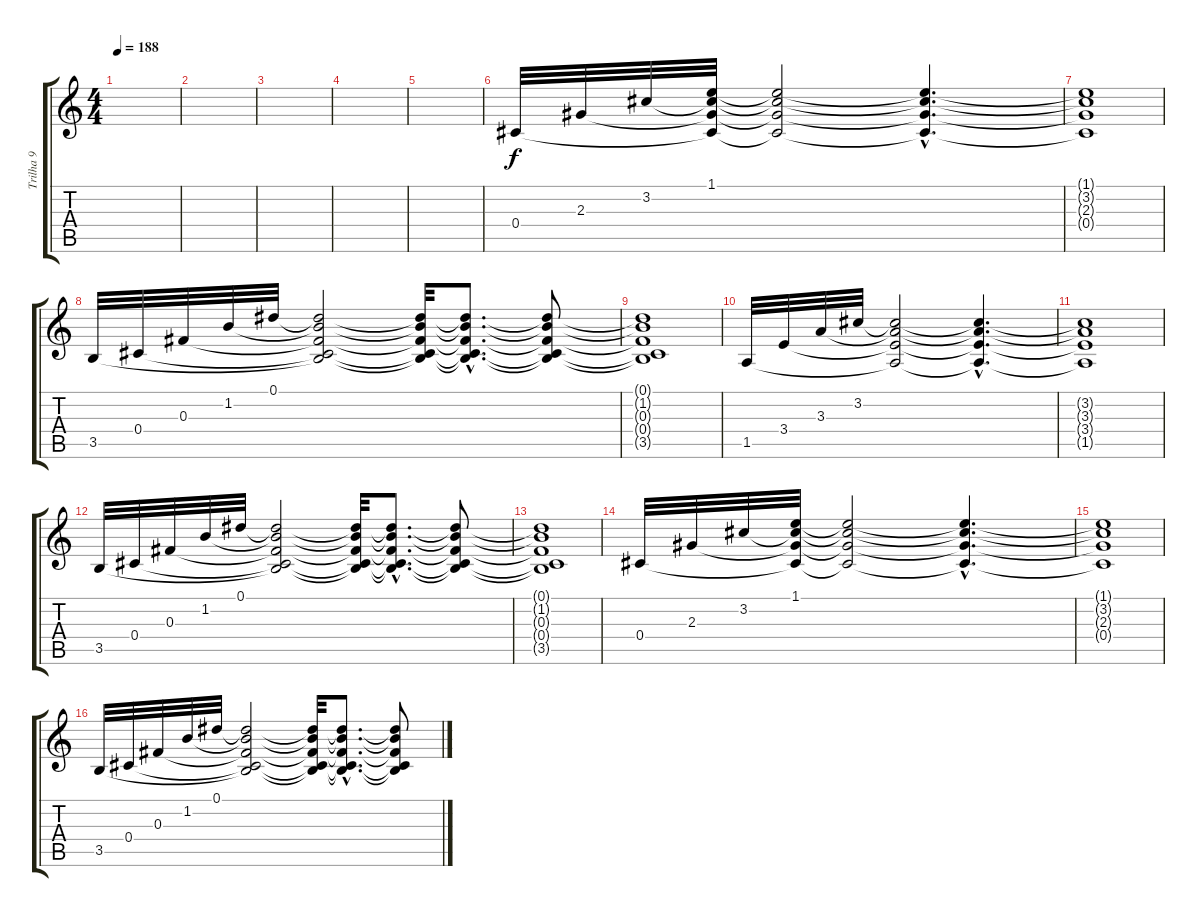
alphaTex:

\track ("Trilha 9" "Trilha 9") {instrument electricguitarclean}
\staff {score tabs}
\tuning (Eb4 Bb3 Gb3 Db3 Ab2 Eb2) {hide}
\ts (4 4)
\tempo 188
\clef g2
\ks c
|
|
|
|
|
0.4.32{instrument electricguitarclean} 2.3.32 3.2.32 (1.1 3.2{t} 2.3{t} 0.4{t}).32 (1.1{t} 3.2{t} 2.3{t} 0.4{t}).2 (1.1{hac t} 3.2{hac t} 2.3{hac t} 0.4{hac t}).4{d} |
(1.1{t} 3.2{t} 2.3{t} 0.4{t}).1 |
3.5.32 0.4.32 0.3.32 1.2.32 0.1.32 (0.1{t} 1.2{t} 0.3{t} 0.4{t} 3.5{t}).2 (0.1{t} 1.2{t} 0.3{t} 0.4{t} 3.5{t}).32 (0.1{hac t} 1.2{hac t} 0.3{hac t} 0.4{hac t} 3.5{hac t}).8{d} (0.1{t} 1.2{t} 0.3{t} 0.4{t} 3.5{t}).8 |
(0.1{t} 1.2{t} 0.3{t} 0.4{t} 3.5{t}).1 |
1.5.32 3.4.32 3.3.32 3.2.32 (3.2{t} 3.3{t} 3.4{t} 1.5{t}).2 (3.2{hac t} 3.3{hac t} 3.4{hac t} 1.5{hac t}).4{d} |
(3.2{t} 3.3{t} 3.4{t} 1.5{t}).1 |
3.5.32 0.4.32 0.3.32 1.2.32 0.1.32 (0.1{t} 1.2{t} 0.3{t} 0.4{t} 3.5{t}).2 (0.1{t} 1.2{t} 0.3{t} 0.4{t} 3.5{t}).32 (0.1{hac t} 1.2{hac t} 0.3{hac t} 0.4{hac t} 3.5{hac t}).8{d} (0.1{t} 1.2{t} 0.3{t} 0.4{t} 3.5{t}).8 |
(0.1{t} 1.2{t} 0.3{t} 0.4{t} 3.5{t}).1 |
0.4.32 2.3.32 3.2.32 (1.1 3.2{t} 2.3{t} 0.4{t}).32 (1.1{t} 3.2{t} 2.3{t} 0.4{t}).2 (1.1{hac t} 3.2{hac t} 2.3{hac t} 0.4{hac t}).4{d} |
(1.1{t} 3.2{t} 2.3{t} 0.4{t}).1 |
3.5.32 0.4.32 0.3.32 1.2.32 0.1.32 (0.1{t} 1.2{t} 0.3{t} 0.4{t} 3.5{t}).2 (0.1{t} 1.2{t} 0.3{t} 0.4{t} 3.5{t}).32 (0.1{hac t} 1.2{hac t} 0.3{hac t} 0.4{hac t} 3.5{hac t}).8{d} (0.1{t} 1.2{t} 0.3{t} 0.4{t} 3.5{t}).8
